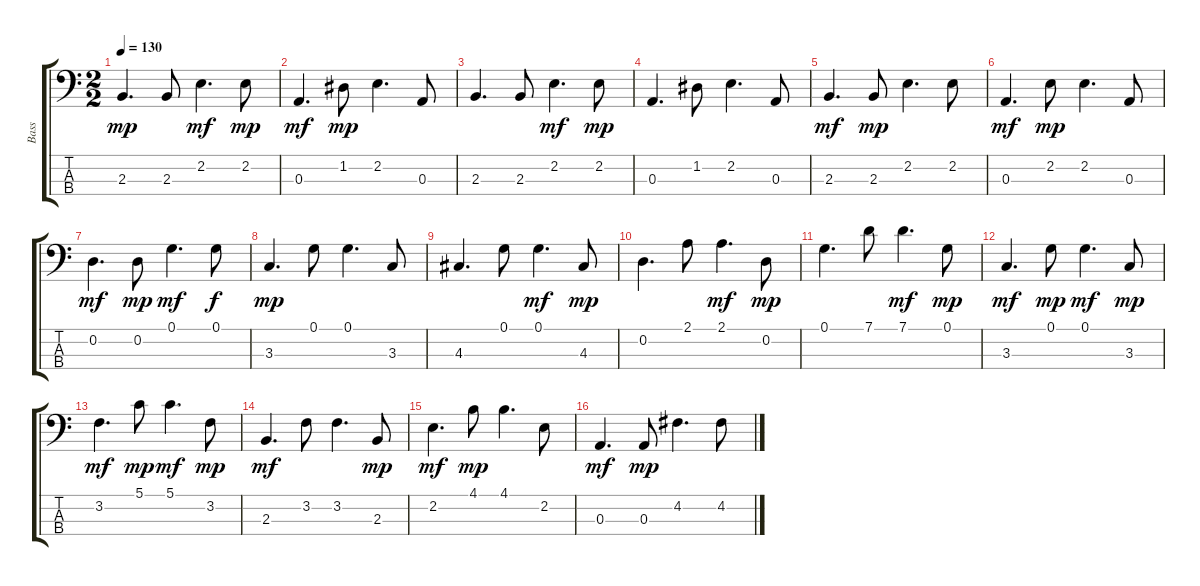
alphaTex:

\track ("Bass" "Bass") {instrument electricbassfinger}
\staff {score tabs}
\tuning (G2 D2 A1 E1) {hide}
\ts (2 2)
\tempo 130
\clef f4
\ks c
2.3.4{d dy mp} 2.3.8 2.2.4{d dy mf} 2.2.8{dy mp} |
0.3.4{d dy mf} 1.2.8{dy mp} 2.2.4{d} 0.3.8 |
2.3.4{d} 2.3.8 2.2.4{d dy mf} 2.2.8{dy mp} |
0.3.4{d} 1.2.8 2.2.4{d} 0.3.8 |
2.3.4{d dy mf} 2.3.8{dy mp} 2.2.4{d} 2.2.8 |
0.3.4{d dy mf} 2.2.8{dy mp} 2.2.4{d} 0.3.8 |
0.2.4{d dy mf} 0.2.8{dy mp} 0.1.4{d dy mf} 0.1.8{dy f} |
3.3.4{d dy mp} 0.1.8 0.1.4{d} 3.3.8 |
4.3.4{d} 0.1.8 0.1.4{d dy mf} 4.3.8{dy mp} |
0.2.4{d} 2.1.8 2.1.4{d dy mf} 0.2.8{dy mp} |
0.1.4{d} 7.1.8 7.1.4{d dy mf} 0.1.8{dy mp} |
3.3.4{d dy mf} 0.1.8{dy mp} 0.1.4{d dy mf} 3.3.8{dy mp} |
3.2.4{d dy mf} 5.1.8{dy mp} 5.1.4{d dy mf} 3.2.8{dy mp} |
2.3.4{d dy mf} 3.2.8 3.2.4{d} 2.3.8{dy mp} |
2.2.4{d dy mf} 4.1.8{dy mp} 4.1.4{d} 2.2.8 |
0.3.4{d dy mf} 0.3.8{dy mp} 4.2.4{d} 4.2.8
